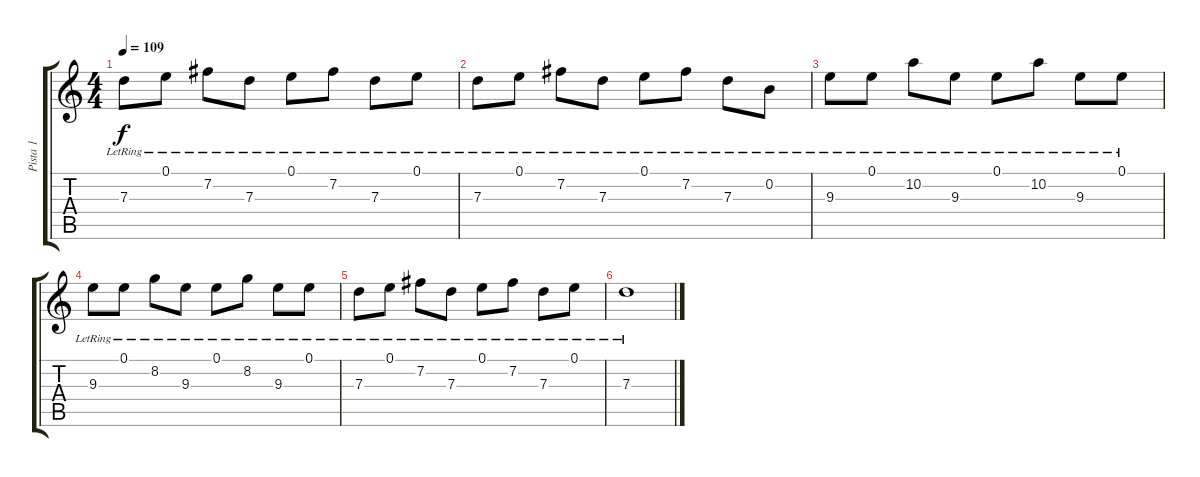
\track ("Pista 1" "Pista 1") {instrument acousticguitarnylon}
\staff {score tabs}
\tuning (E4 B3 G3 D3 A2 E2) {hide}
\ts (4 4)
\tempo 109
\clef g2
\ks c
7.3{lr}.8{dy f} 0.1{lr}.8 7.2{lr}.8 7.3{lr}.8 0.1{lr}.8 7.2{lr}.8 7.3{lr}.8 0.1{lr}.8 |
7.3{lr}.8 0.1{lr}.8 7.2{lr}.8 7.3{lr}.8 0.1{lr}.8 7.2{lr}.8 7.3{lr}.8 0.2{lr}.8 |
9.3{lr}.8 0.1{lr}.8 10.2{lr}.8 9.3{lr}.8 0.1{lr}.8 10.2{lr}.8 9.3{lr}.8 0.1{lr}.8 |
9.3{lr}.8 0.1{lr}.8 8.2{lr}.8 9.3{lr}.8 0.1{lr}.8 8.2{lr}.8 9.3{lr}.8 0.1{lr}.8 |
7.3{lr}.8 0.1{lr}.8 7.2{lr}.8 7.3{lr}.8 0.1{lr}.8 7.2{lr}.8 7.3{lr}.8 0.1{lr}.8 |
7.3{lr}.1
